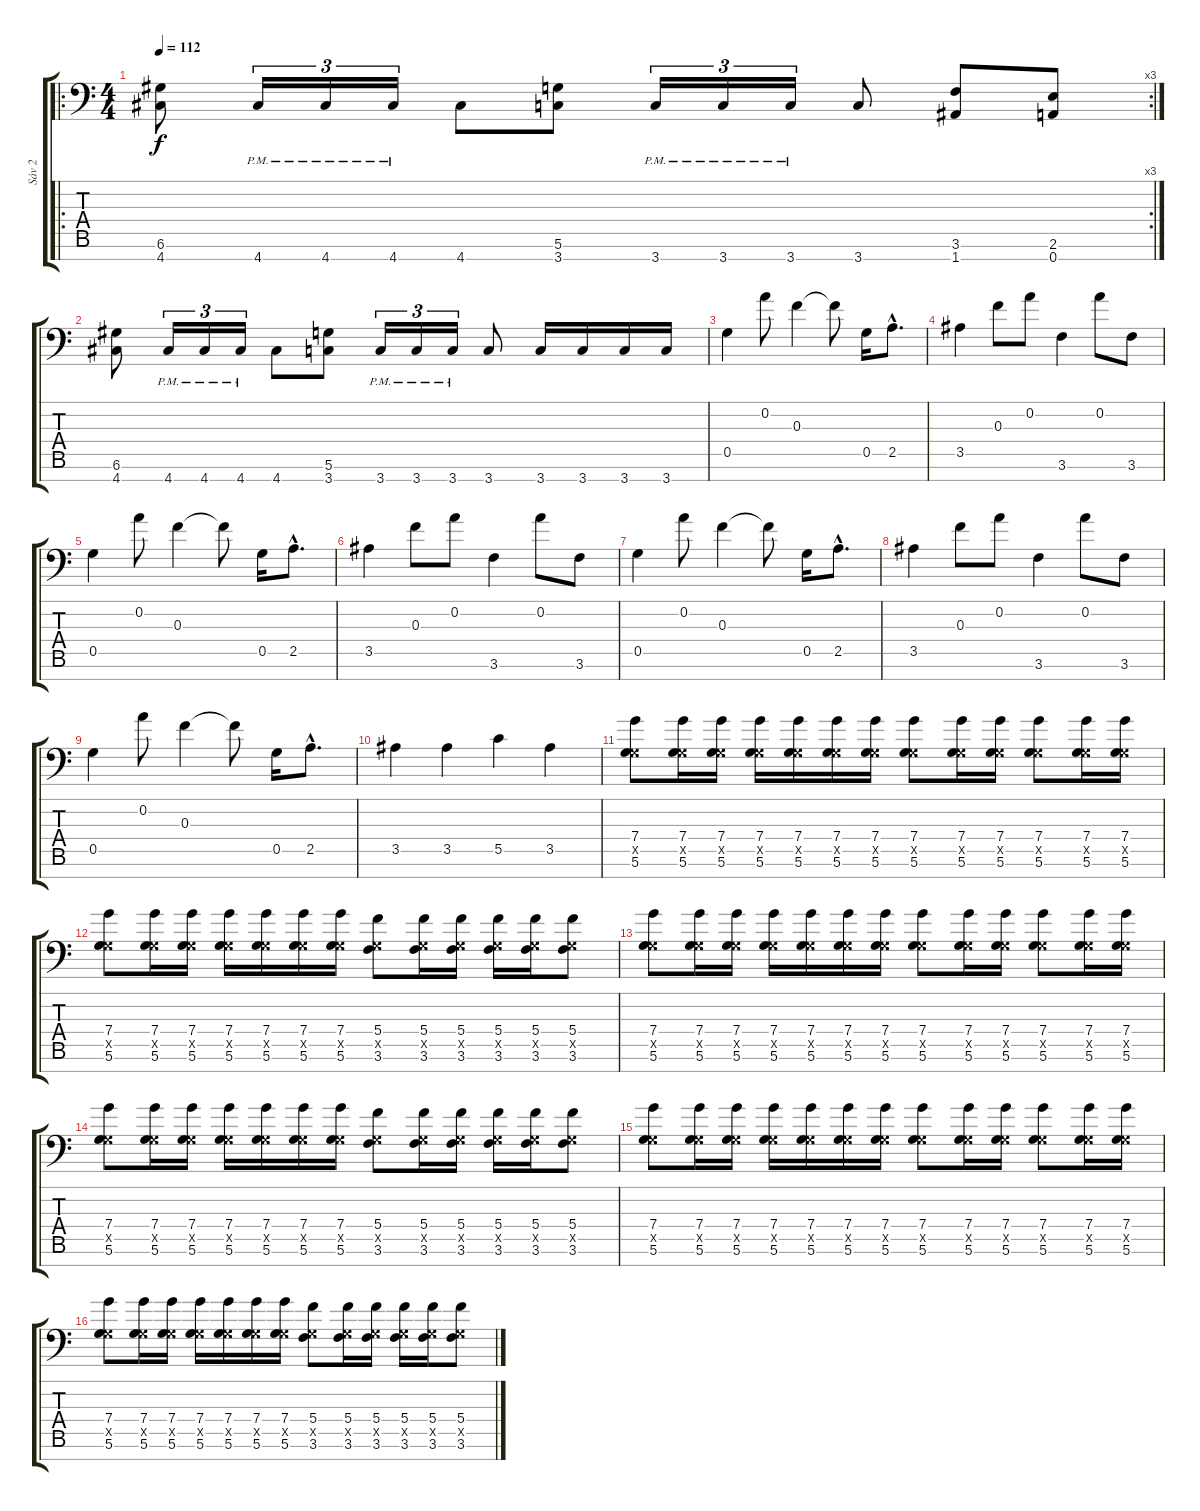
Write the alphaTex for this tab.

\track ("Sáv 2" "Sáv 2") {instrument distortionguitar}
\staff {score tabs}
\tuning (D4 A3 F3 C3 G2 D2 A1) {hide}
\ro
\rc 3
\ts (4 4)
\tempo 112
\clef f4
\ks c
(6.6 4.7).8{dy f} 4.7{pm}.16{tu (3 2)} 4.7{pm}.16{tu (3 2)} 4.7{pm}.16{tu (3 2)} 4.7.8 (5.6 3.7).8 3.7{pm}.16{tu (3 2)} 3.7{pm}.16{tu (3 2)} 3.7{pm}.16{tu (3 2)} 3.7.8 (3.6 1.7).8 (2.6 0.7).8 |
(6.6 4.7).8 4.7{pm}.16{tu (3 2)} 4.7{pm}.16{tu (3 2)} 4.7{pm}.16{tu (3 2)} 4.7.8 (5.6 3.7).8 3.7{pm}.16{tu (3 2)} 3.7{pm}.16{tu (3 2)} 3.7{pm}.16{tu (3 2)} 3.7.8 3.7.16 3.7.16 3.7.16 3.7.16 |
0.5.4 0.2.8 0.3.4 0.3{t}.8 0.5.16 2.5{hac}.8{d} |
3.5.4 0.3.8 0.2.8 3.6.4 0.2.8 3.6.8 |
0.5.4 0.2.8 0.3.4 0.3{t}.8 0.5.16 2.5{hac}.8{d} |
3.5.4 0.3.8 0.2.8 3.6.4 0.2.8 3.6.8 |
0.5.4 0.2.8 0.3.4 0.3{t}.8 0.5.16 2.5{hac}.8{d} |
3.5.4 0.3.8 0.2.8 3.6.4 0.2.8 3.6.8 |
0.5.4 0.2.8 0.3.4 0.3{t}.8 0.5.16 2.5{hac}.8{d} |
3.5.4 3.5.4 5.5.4 3.5.4 |
(7.4 0.5{x} 5.6).8 (7.4 0.5{x} 5.6).16 (7.4 0.5{x} 5.6).16 (7.4 0.5{x} 5.6).16 (7.4 0.5{x} 5.6).16 (7.4 0.5{x} 5.6).16 (7.4 0.5{x} 5.6).16 (7.4 0.5{x} 5.6).8 (7.4 0.5{x} 5.6).16 (7.4 0.5{x} 5.6).16 (7.4 0.5{x} 5.6).8 (7.4 0.5{x} 5.6).16 (7.4 0.5{x} 5.6).16 |
(7.4 0.5{x} 5.6).8 (7.4 0.5{x} 5.6).16 (7.4 0.5{x} 5.6).16 (7.4 0.5{x} 5.6).16 (7.4 0.5{x} 5.6).16 (7.4 0.5{x} 5.6).16 (7.4 0.5{x} 5.6).16 (5.4 0.5{x} 3.6).8 (5.4 0.5{x} 3.6).16 (5.4 0.5{x} 3.6).16 (5.4 0.5{x} 3.6).16 (5.4 0.5{x} 3.6).16 (5.4 0.5{x} 3.6).8 |
(7.4 0.5{x} 5.6).8 (7.4 0.5{x} 5.6).16 (7.4 0.5{x} 5.6).16 (7.4 0.5{x} 5.6).16 (7.4 0.5{x} 5.6).16 (7.4 0.5{x} 5.6).16 (7.4 0.5{x} 5.6).16 (7.4 0.5{x} 5.6).8 (7.4 0.5{x} 5.6).16 (7.4 0.5{x} 5.6).16 (7.4 0.5{x} 5.6).8 (7.4 0.5{x} 5.6).16 (7.4 0.5{x} 5.6).16 |
(7.4 0.5{x} 5.6).8 (7.4 0.5{x} 5.6).16 (7.4 0.5{x} 5.6).16 (7.4 0.5{x} 5.6).16 (7.4 0.5{x} 5.6).16 (7.4 0.5{x} 5.6).16 (7.4 0.5{x} 5.6).16 (5.4 0.5{x} 3.6).8 (5.4 0.5{x} 3.6).16 (5.4 0.5{x} 3.6).16 (5.4 0.5{x} 3.6).16 (5.4 0.5{x} 3.6).16 (5.4 0.5{x} 3.6).8 |
(7.4 0.5{x} 5.6).8 (7.4 0.5{x} 5.6).16 (7.4 0.5{x} 5.6).16 (7.4 0.5{x} 5.6).16 (7.4 0.5{x} 5.6).16 (7.4 0.5{x} 5.6).16 (7.4 0.5{x} 5.6).16 (7.4 0.5{x} 5.6).8 (7.4 0.5{x} 5.6).16 (7.4 0.5{x} 5.6).16 (7.4 0.5{x} 5.6).8 (7.4 0.5{x} 5.6).16 (7.4 0.5{x} 5.6).16 |
(7.4 0.5{x} 5.6).8 (7.4 0.5{x} 5.6).16 (7.4 0.5{x} 5.6).16 (7.4 0.5{x} 5.6).16 (7.4 0.5{x} 5.6).16 (7.4 0.5{x} 5.6).16 (7.4 0.5{x} 5.6).16 (5.4 0.5{x} 3.6).8 (5.4 0.5{x} 3.6).16 (5.4 0.5{x} 3.6).16 (5.4 0.5{x} 3.6).16 (5.4 0.5{x} 3.6).16 (5.4 0.5{x} 3.6).8
